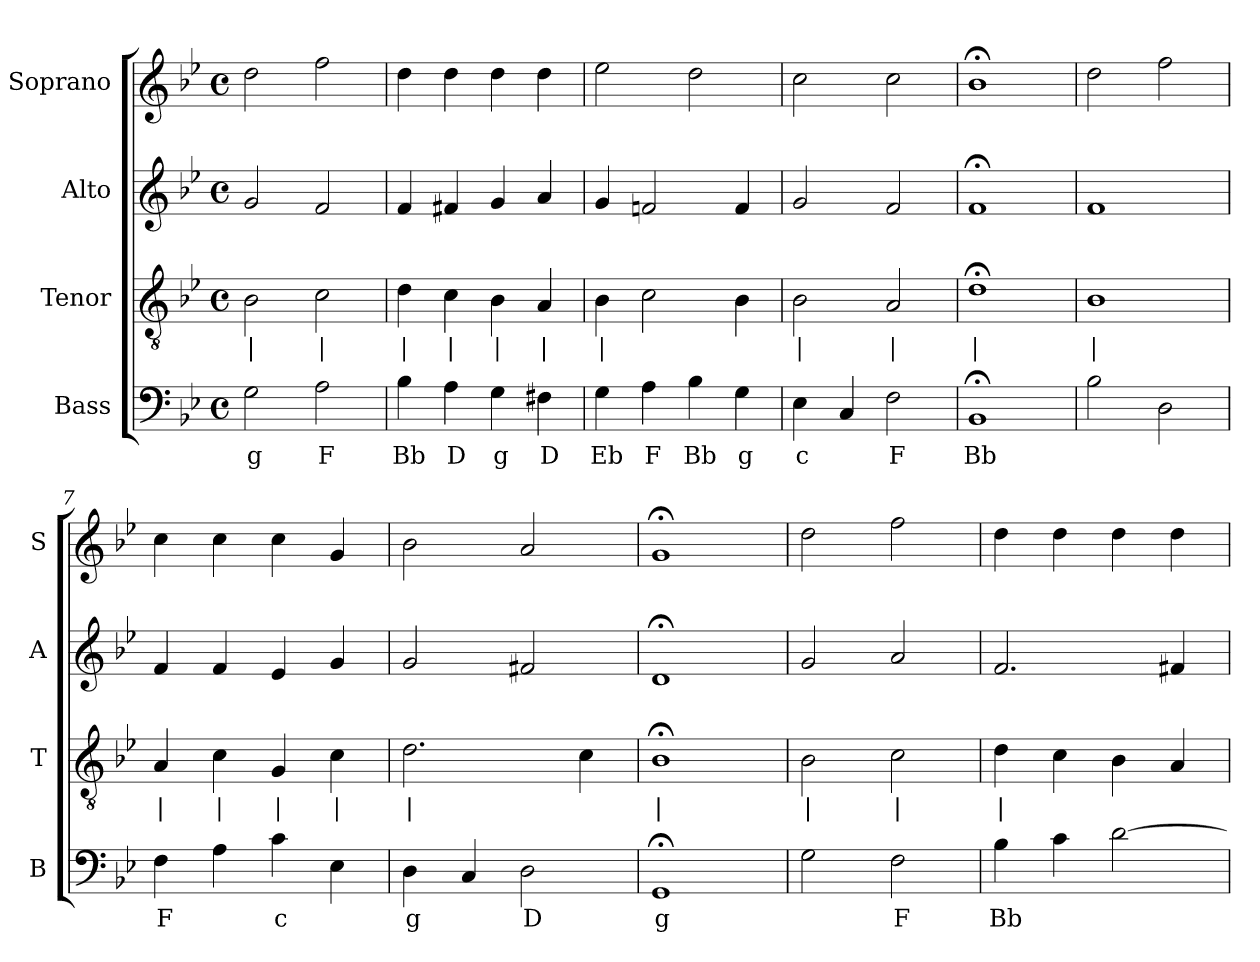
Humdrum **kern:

**kern	**text	**kern	**text	**kern	**kern
*part4	*part4	*part3	*part3	*part2	*part1
*staff4	*staff4	*staff3	*staff3	*staff2	*staff1
*I"Bass	*	*I"Tenor	*	*I"Alto	*I"Soprano
*I'B	*	*I'T	*	*I'A	*I'S
*clefF4	*	*clefGv2	*	*clefG2	*clefG2
*k[b-e-]	*	*k[b-e-]	*	*k[b-e-]	*k[b-e-]
*g:	*	*g:	*	*g:	*g:
*M4/4	*	*M4/4	*	*M4/4	*M4/4
*met(c)	*	*met(c)	*	*met(c)	*met(c)
*MM100	*	*MM100	*	*MM100	*MM100
=1	=1	=1	=1	=1	=1
2G	g	2B-	|	2g	2dd
2A	F	2c	|	2f	2ff
=2	=2	=2	=2	=2	=2
4B-	Bb	4d	|	4f	4dd
4A	D	4c	|	4f#X	4dd
4G	g	4B-	|	4g	4dd
4F#X	D	4A	|	4a	4dd
=3	=3	=3	=3	=3	=3
4G	Eb	4B-	|	4g	2ee-
4A	F	2c	.	2fn	.
4B-	Bb	.	.	.	2dd
4G	g	4B-	.	4f	.
=4	=4	=4	=4	=4	=4
4E-	c	2B-	|	2g	2cc
4C	.	.	.	.	.
2F	F	2A	|	2f	2cc
=5	=5	=5	=5	=5	=5
1BB-;<	Bb	1d;<	|	1f;<	1b-;<
=6	=6	=6	=6	=6	=6
2B-	.	1B-	|	1f	2dd
2D	.	.	.	.	2ff
=7	=7	=7	=7	=7	=7
4F	F	4A	|	4f	4cc
4A	.	4c	|	4f	4cc
4c	c	4G	|	4e-	4cc
4E-	.	4c	|	4g	4g
=8	=8	=8	=8	=8	=8
4D	g	2.d	|	2g	2b-
4C	.	.	.	.	.
2D	D	.	.	2f#X	2a
.	.	4c	.	.	.
=9	=9	=9	=9	=9	=9
1GG;<	g	1B-;<	|	1d;<	1g;<
=10	=10	=10	=10	=10	=10
2G	.	2B-	|	2g	2dd
2F	F	2c	|	2a	2ff
=11	=11	=11	=11	=11	=11
4B-	Bb	4d	|	2.f	4dd
4c	.	4c	.	.	4dd
[2d	.	4B-	.	.	4dd
.	.	4A	.	4f#X	4dd
=	=	=	=	=	=
*-	*-	*-	*-	*-	*-
